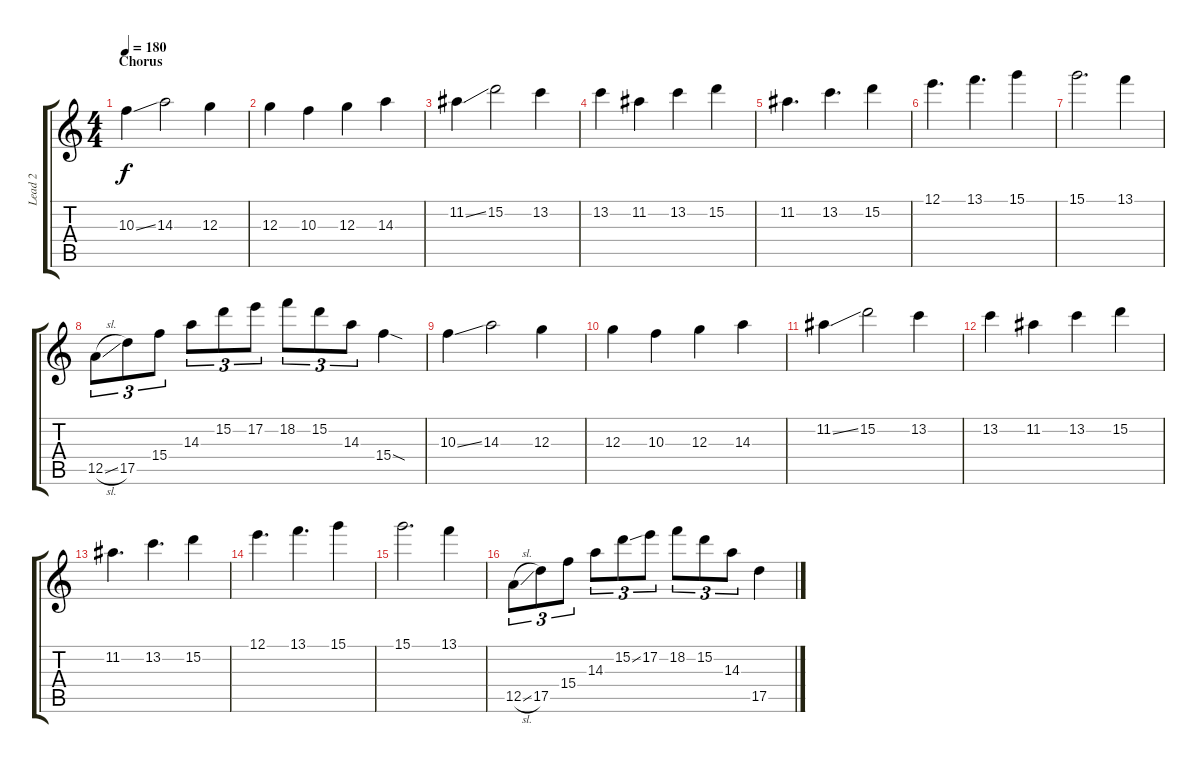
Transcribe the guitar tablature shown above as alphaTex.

\track ("Lead 2" "Lead 2") {instrument distortionguitar}
\staff {score tabs}
\tuning (E4 B3 G3 D3 A2 D2) {hide}
\ts (4 4)
\section ("" "Chorus")
\tempo 180
\clef g2
\ks c
10.3{ss}.4{dy f} 14.3.2 12.3.4 |
12.3.4 10.3.4 12.3.4 14.3.4 |
11.2{ss}.4 15.2.2 13.2.4 |
13.2.4 11.2.4 13.2.4 15.2.4 |
11.2.4{d} 13.2.4{d} 15.2.4 |
12.1.4{d} 13.1.4{d} 15.1.4 |
15.1.2{d} 13.1.4 |
12.5{sl}.8{tu (3 2)} 17.5.8{tu (3 2)} 15.4.8{tu (3 2)} 14.3.8{tu (3 2)} 15.2.8{tu (3 2)} 17.2.8{tu (3 2)} 18.2.8{tu (3 2)} 15.2.8{tu (3 2)} 14.3.8{tu (3 2)} 15.4{sod}.4 |
10.3{ss}.4 14.3.2 12.3.4 |
12.3.4 10.3.4 12.3.4 14.3.4 |
11.2{ss}.4 15.2.2 13.2.4 |
13.2.4 11.2.4 13.2.4 15.2.4 |
11.2.4{d} 13.2.4{d} 15.2.4 |
12.1.4{d} 13.1.4{d} 15.1.4 |
15.1.2{d} 13.1.4 |
12.5{sl}.8{tu (3 2)} 17.5.8{tu (3 2)} 15.4.8{tu (3 2)} 14.3.8{tu (3 2)} 15.2{ss}.8{tu (3 2)} 17.2.8{tu (3 2)} 18.2.8{tu (3 2)} 15.2.8{tu (3 2)} 14.3.8{tu (3 2)} 17.5.4
